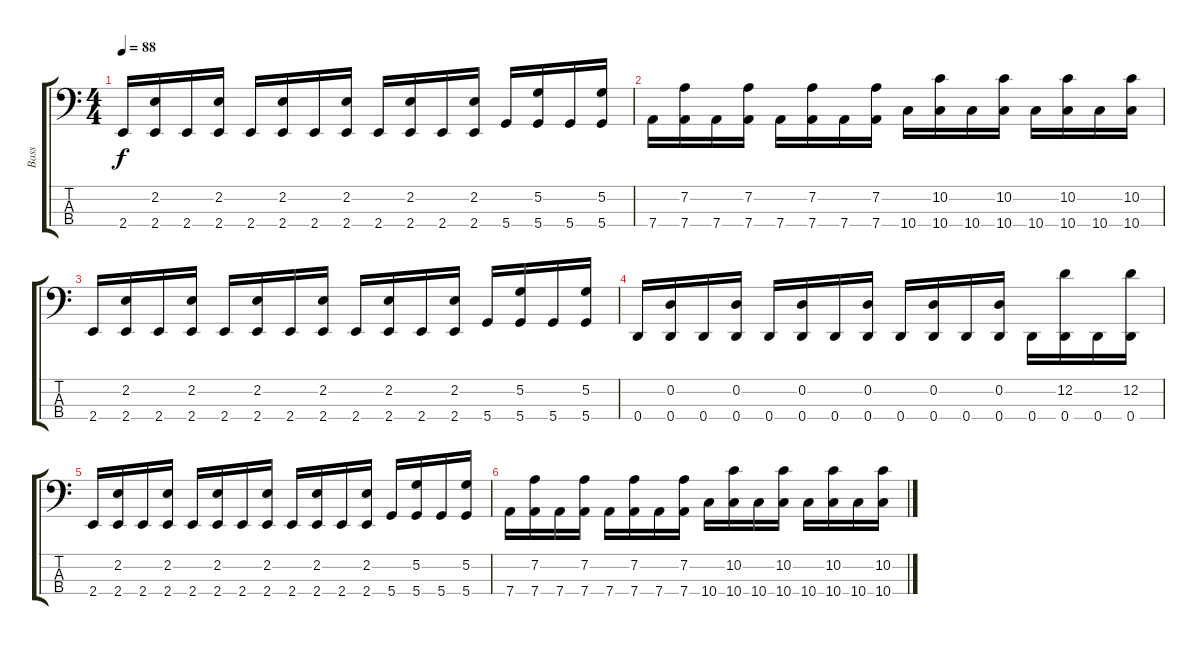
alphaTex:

\track ("Bass" "Bass") {instrument electricbassfinger}
\staff {score tabs}
\tuning (G2 D2 A1 D1) {hide}
\ts (4 4)
\tempo 88
\clef f4
\ks c
2.4.16{dy f} (2.2 2.4).16 2.4.16 (2.2 2.4).16 2.4.16 (2.2 2.4).16 2.4.16 (2.2 2.4).16 2.4.16 (2.2 2.4).16 2.4.16 (2.2 2.4).16 5.4.16 (5.2 5.4).16 5.4.16 (5.2 5.4).16 |
7.4.16 (7.2 7.4).16 7.4.16 (7.2 7.4).16 7.4.16 (7.2 7.4).16 7.4.16 (7.2 7.4).16 10.4.16 (10.2 10.4).16 10.4.16 (10.2 10.4).16 10.4.16 (10.2 10.4).16 10.4.16 (10.2 10.4).16 |
2.4.16 (2.2 2.4).16 2.4.16 (2.2 2.4).16 2.4.16 (2.2 2.4).16 2.4.16 (2.2 2.4).16 2.4.16 (2.2 2.4).16 2.4.16 (2.2 2.4).16 5.4.16 (5.2 5.4).16 5.4.16 (5.2 5.4).16 |
0.4.16 (0.2 0.4).16 0.4.16 (0.2 0.4).16 0.4.16 (0.2 0.4).16 0.4.16 (0.2 0.4).16 0.4.16 (0.2 0.4).16 0.4.16 (0.2 0.4).16 0.4.16 (12.2 0.4).16 0.4.16 (12.2 0.4).16 |
2.4.16 (2.2 2.4).16 2.4.16 (2.2 2.4).16 2.4.16 (2.2 2.4).16 2.4.16 (2.2 2.4).16 2.4.16 (2.2 2.4).16 2.4.16 (2.2 2.4).16 5.4.16 (5.2 5.4).16 5.4.16 (5.2 5.4).16 |
7.4.16 (7.2 7.4).16 7.4.16 (7.2 7.4).16 7.4.16 (7.2 7.4).16 7.4.16 (7.2 7.4).16 10.4.16 (10.2 10.4).16 10.4.16 (10.2 10.4).16 10.4.16 (10.2 10.4).16 10.4.16 (10.2 10.4).16
